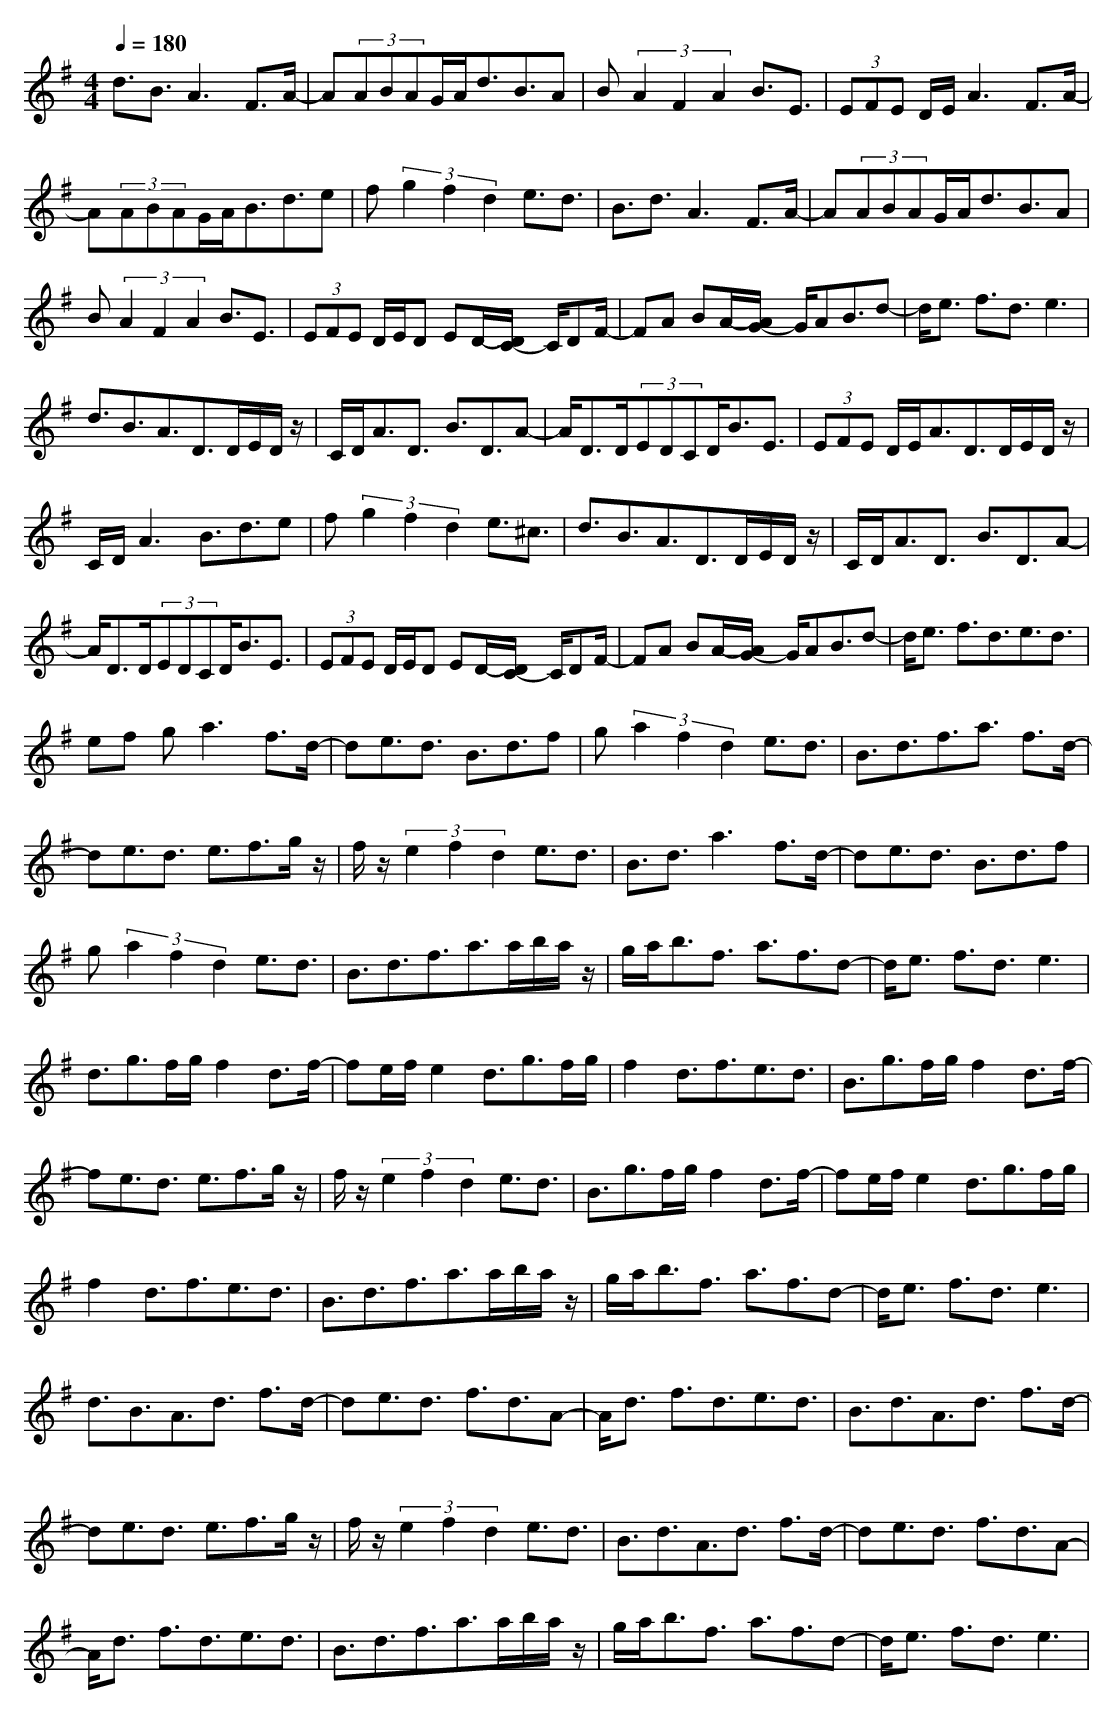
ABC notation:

X:1
T:
M: 4/4
L: 1/8
Q:1/4=180
K:G % 1 sharps
d3/2B3/2A3 F3/2A/2-|A(3ABAG/2A<dB3/2A|B(3A2F2A2B3/2E3/2|(3EFE D/2E/2A3 F3/2A/2-|
A(3ABAG/2A<Bd3/2e|f(3g2f2d2e3/2d3/2|B3/2d3/2A3 F3/2A/2-|A(3ABAG/2A<dB3/2A|
B(3A2F2A2B3/2E3/2|(3EFE D/2E/2D ED/2-[D/2C/2-] C/2DF/2-|FA BA/2-[A/2G/2-] G/2AB3/2d-|d/2e3/2 f3/2d3/2e3|
d3/2B3/2A3/2D>DE/2D/2z/2|C/2D<AD3/2 B3/2D3/2A-|A/2D>D(3EDCD<BE3/2|(3EFE D/2E<AD>DE/2D/2z/2|
C/2D/2A3 B3/2d3/2e|f(3g2f2d2e3/2^c3/2|d3/2B3/2A3/2D>DE/2D/2z/2|C/2D<AD3/2 B3/2D3/2A-|
A/2D>D(3EDCD<BE3/2|(3EFE D/2E/2D ED/2-[D/2C/2-] C/2DF/2-|FA BA/2-[A/2G/2-] G/2AB3/2d-|d/2e3/2 f3/2d3/2e3/2d3/2|
ef g2<a2 f3/2d/2-|de3/2d3/2 B3/2d3/2f|g(3a2f2d2e3/2d3/2|B3/2d3/2f3/2a3/2 f3/2d/2-|
de3/2d3/2 e3/2f3/2g/2z/2|f/2z/2(3e2f2d2e3/2d3/2|B3/2d3/2a3 f3/2d/2-|de3/2d3/2 B3/2d3/2f|
g(3a2f2d2e3/2d3/2|B3/2d3/2f3/2a>ab/2a/2z/2|g/2a<bf3/2 a3/2f3/2d-|d/2e3/2 f3/2d3/2e3|
d3/2g3/2f/2g/2 f2 d3/2f/2-|fe/2f/2 e2 d3/2g3/2f/2g/2|f2 d3/2f3/2e3/2d3/2|B3/2g3/2f/2g/2 f2 d3/2f/2-|
fe3/2d3/2 e3/2f3/2g/2z/2|f/2z/2(3e2f2d2e3/2d3/2|B3/2g3/2f/2g/2 f2 d3/2f/2-|fe/2f/2 e2 d3/2g3/2f/2g/2|
f2 d3/2f3/2e3/2d3/2|B3/2d3/2f3/2a>ab/2a/2z/2|g/2a<bf3/2 a3/2f3/2d-|d/2e3/2 f3/2d3/2e3|
d3/2B3/2A3/2d3/2 f3/2d/2-|de3/2d3/2 f3/2d3/2A-|A/2d3/2 f3/2d3/2e3/2d3/2|B3/2d3/2A3/2d3/2 f3/2d/2-|
de3/2d3/2 e3/2f3/2g/2z/2|f/2z/2(3e2f2d2e3/2d3/2|B3/2d3/2A3/2d3/2 f3/2d/2-|de3/2d3/2 f3/2d3/2A-|
A/2d3/2 f3/2d3/2e3/2d3/2|B3/2d3/2f3/2a>ab/2a/2z/2|g/2a<bf3/2 a3/2f3/2d-|d/2e3/2 f3/2d3/2e3|
